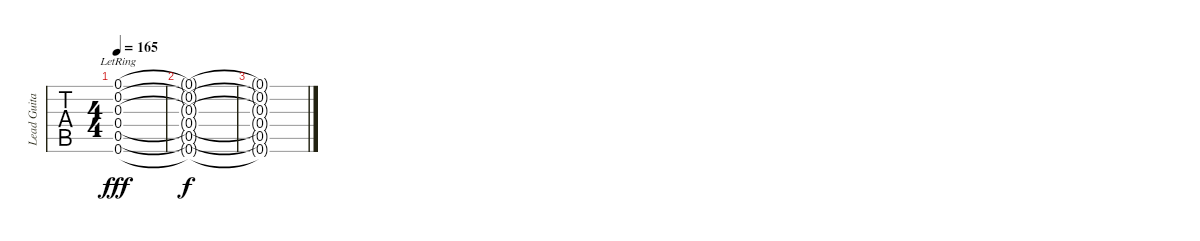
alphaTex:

\track ("Lead Guitar" "Lead Guita") {instrument overdrivenguitar}
\staff {tabs}
\tuning (D4 A3 Gb3 D3 A2 D2) {hide}
\ts (4 4)
\tempo 165
\clef g2
\ks eminor
(0.1{lr} 0.2{hac lr} 0.3{hac lr} 0.4{hac lr} 0.5{hac lr} 0.6{hac lr}).1{dy fff} |
(0.1{t} 0.2{t} 0.3{t} 0.4{t} 0.5{t} 0.6{t}).1{dy f volume 0} |
(0.1{t} 0.2{t} 0.3{t} 0.4{t} 0.5{t} 0.6{t}).1
